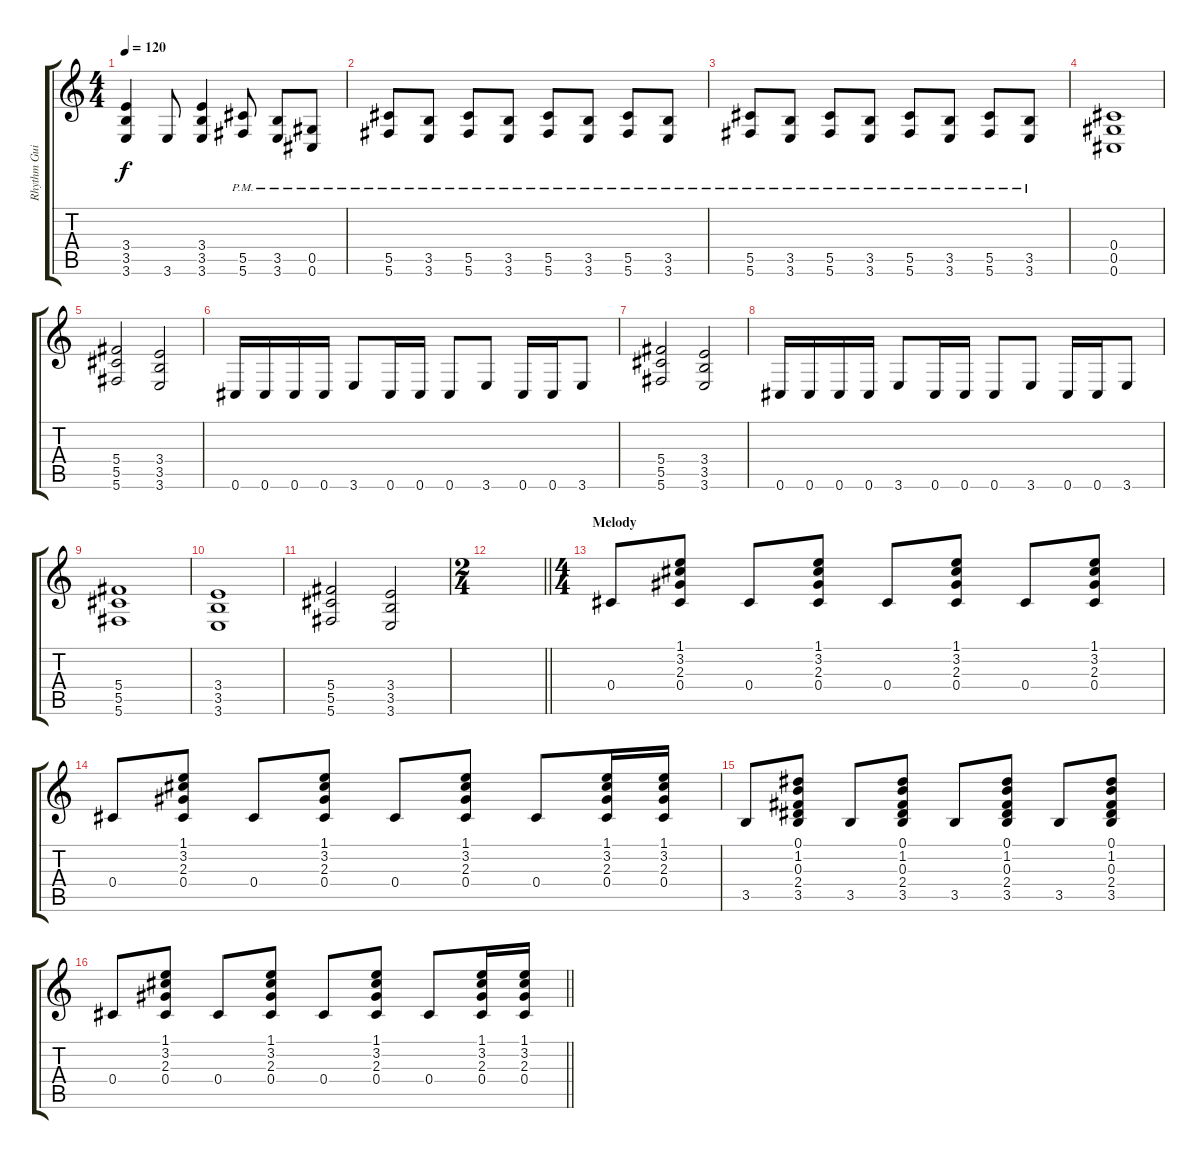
\track ("Rhythm Guitar" "Rhythm Gui") {instrument acousticguitarsteel}
\staff {score tabs}
\tuning (Eb4 Bb3 Gb3 Db3 Ab2 Db2) {hide}
\ts (4 4)
\tempo 120
\clef g2
\ks c
(3.4 3.5 3.6).4{dy f} 3.6.8 (3.4 3.5 3.6).4 (5.5{pm} 5.6{pm}).8 (3.5{pm} 3.6{pm}).8 (0.5{pm} 0.6{pm}).8 |
(5.5{pm} 5.6{pm}).8 (3.5{pm} 3.6{pm}).8 (5.5{pm} 5.6{pm}).8 (3.5{pm} 3.6{pm}).8 (5.5{pm} 5.6{pm}).8 (3.5{pm} 3.6{pm}).8 (5.5{pm} 5.6{pm}).8 (3.5{pm} 3.6{pm}).8 |
(5.5{pm} 5.6{pm}).8 (3.5{pm} 3.6{pm}).8 (5.5{pm} 5.6{pm}).8 (3.5{pm} 3.6{pm}).8 (5.5{pm} 5.6{pm}).8 (3.5{pm} 3.6{pm}).8 (5.5{pm} 5.6{pm}).8 (3.5{pm} 3.6{pm}).8 |
(0.4 0.5 0.6).1 |
(5.4 5.5 5.6).2 (3.4 3.5 3.6).2 |
0.6.16 0.6.16 0.6.16 0.6.16 3.6.8 0.6.16 0.6.16 0.6.8 3.6.8 0.6.16 0.6.16 3.6.8 |
(5.4 5.5 5.6).2 (3.4 3.5 3.6).2 |
0.6.16 0.6.16 0.6.16 0.6.16 3.6.8 0.6.16 0.6.16 0.6.8 3.6.8 0.6.16 0.6.16 3.6.8 |
(5.4 5.5 5.6).1 |
(3.4 3.5 3.6).1 |
(5.4 5.5 5.6).2 (3.4 3.5 3.6).2 |
\ts (2 4)
\barLineRight lightlight
|
\ts (4 4)
\section ("" "Melody")
0.4.8{volume 11 instrument acousticguitarsteel} (1.1 3.2 2.3 0.4).8 0.4.8 (1.1 3.2 2.3 0.4).8 0.4.8 (1.1 3.2 2.3 0.4).8 0.4.8 (1.1 3.2 2.3 0.4).8 |
0.4.8 (1.1 3.2 2.3 0.4).8 0.4.8 (1.1 3.2 2.3 0.4).8 0.4.8 (1.1 3.2 2.3 0.4).8 0.4.8 (1.1 3.2 2.3 0.4).16 (1.1 3.2 2.3 0.4).16 |
3.5.8 (0.1 1.2 0.3 2.4 3.5).8 3.5.8 (0.1 1.2 0.3 2.4 3.5).8 3.5.8 (0.1 1.2 0.3 2.4 3.5).8 3.5.8 (0.1 1.2 0.3 2.4 3.5).8 |
\barLineRight lightlight
0.4.8 (1.1 3.2 2.3 0.4).8 0.4.8 (1.1 3.2 2.3 0.4).8 0.4.8 (1.1 3.2 2.3 0.4).8 0.4.8 (1.1 3.2 2.3 0.4).16 (1.1 3.2 2.3 0.4).16
